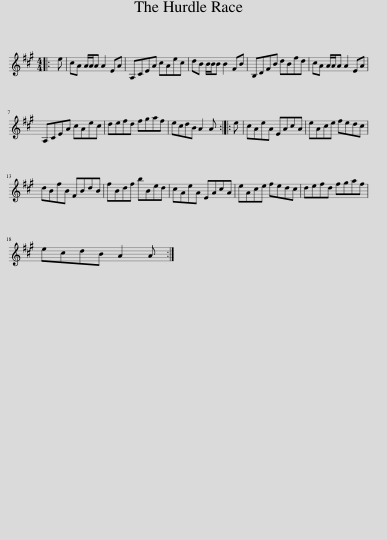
X:1
L:1/8
M:4/4
I:linebreak $
K:A
V:1 treble
V:1
|: e | cA A/A/A A2 EA | A,CEA cAec | dB B/B/B B2 FB | B,DFB dBfd | %5
 cA A/A/A A2 EA |$ A,CEA cAec | defd fgaf | ecdB A2 A :: e | %10
 cAeA EAcA | eAce fedc |$ dBfB FBdB | fBdf bBed | cAeA EAcA | %15
 eAce fedc | defd fgaf |$ ecdB A2 A :| %18
